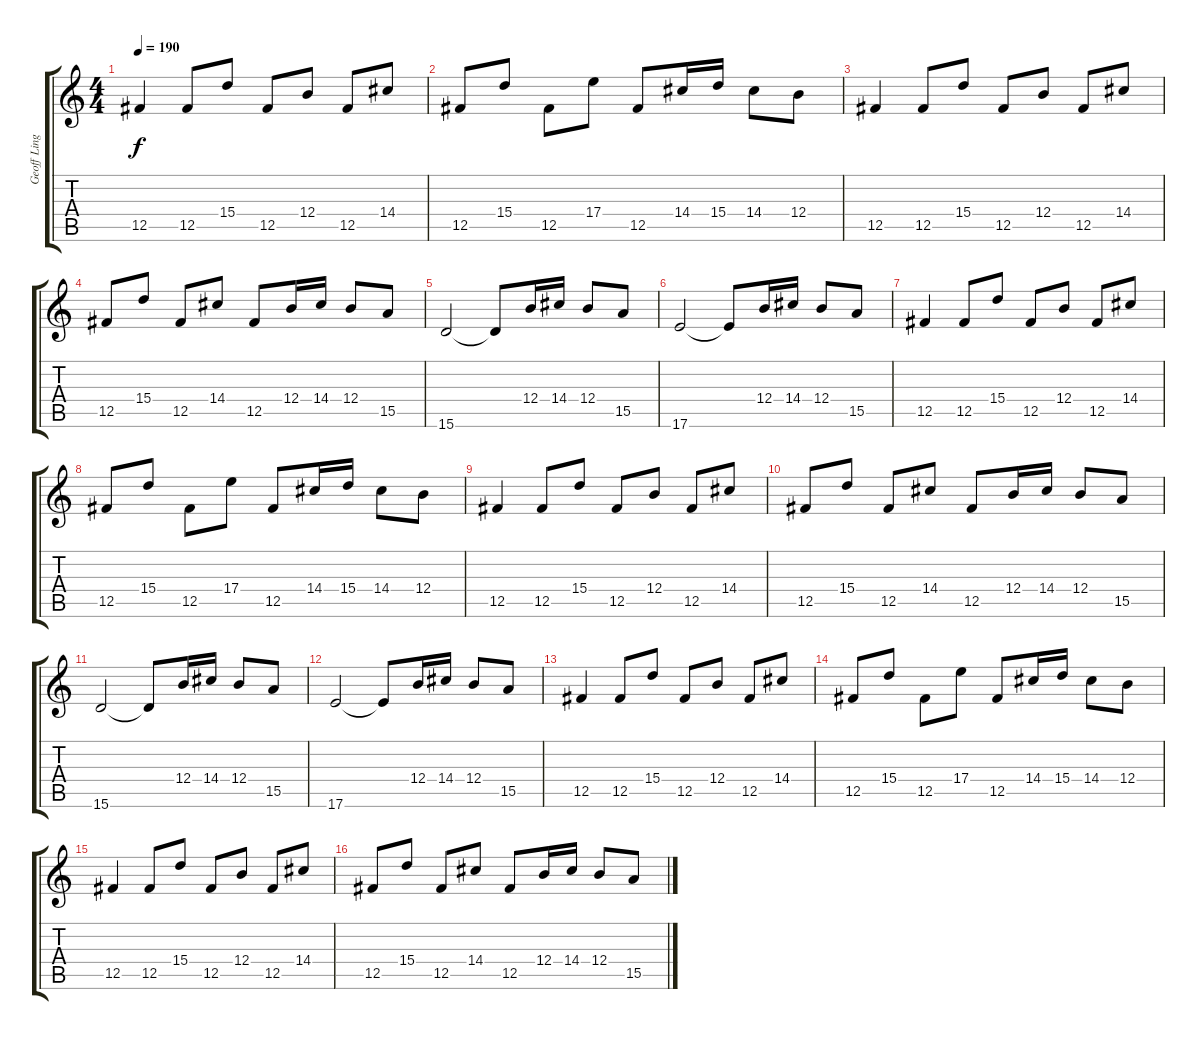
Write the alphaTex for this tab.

\track ("Geoff Ling" "Geoff Ling") {instrument distortionguitar}
\staff {score tabs}
\tuning (Db4 Ab3 E3 B2 Gb2 B1) {hide}
\ts (4 4)
\tempo 185
\tempo 190
\clef g2
\ks c
12.5.4{dy f} 12.5.8 15.4.8 12.5.8 12.4.8 12.5.8 14.4.8 |
12.5.8 15.4.8 12.5.8 17.4.8 12.5.8 14.4.16 15.4.16 14.4.8 12.4.8 |
12.5.4 12.5.8 15.4.8 12.5.8 12.4.8 12.5.8 14.4.8 |
12.5.8 15.4.8 12.5.8 14.4.8 12.5.8 12.4.16 14.4.16 12.4.8 15.5.8 |
15.6.2 15.6{t}.8 12.4.16 14.4.16 12.4.8 15.5.8 |
17.6.2 17.6{t}.8 12.4.16 14.4.16 12.4.8 15.5.8 |
12.5.4 12.5.8 15.4.8 12.5.8 12.4.8 12.5.8 14.4.8 |
12.5.8 15.4.8 12.5.8 17.4.8 12.5.8 14.4.16 15.4.16 14.4.8 12.4.8 |
12.5.4 12.5.8 15.4.8 12.5.8 12.4.8 12.5.8 14.4.8 |
12.5.8 15.4.8 12.5.8 14.4.8 12.5.8 12.4.16 14.4.16 12.4.8 15.5.8 |
15.6.2 15.6{t}.8 12.4.16 14.4.16 12.4.8 15.5.8 |
17.6.2 17.6{t}.8 12.4.16 14.4.16 12.4.8 15.5.8 |
12.5.4 12.5.8 15.4.8 12.5.8 12.4.8 12.5.8 14.4.8 |
12.5.8 15.4.8 12.5.8 17.4.8 12.5.8 14.4.16 15.4.16 14.4.8 12.4.8 |
12.5.4 12.5.8 15.4.8 12.5.8 12.4.8 12.5.8 14.4.8 |
12.5.8 15.4.8 12.5.8 14.4.8 12.5.8 12.4.16 14.4.16 12.4.8 15.5.8
